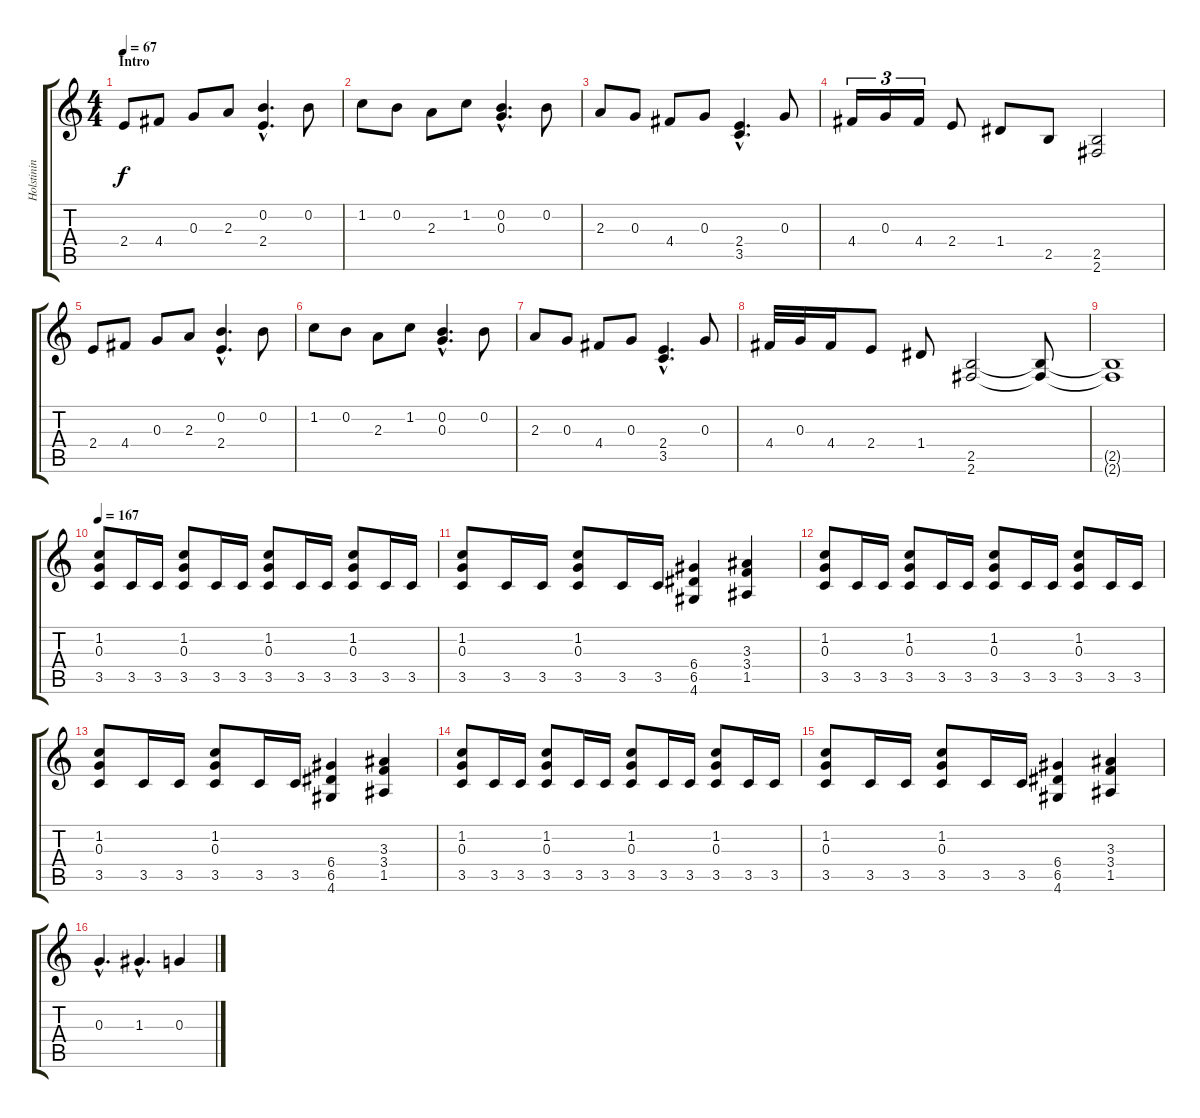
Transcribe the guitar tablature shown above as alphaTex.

\track ("Holstinin" "Holstinin") {instrument distortionguitar}
\staff {score tabs}
\tuning (E4 B3 G3 D3 A2 E2) {hide}
\ts (4 4)
\section ("" "Intro")
\tempo 67
\clef g2
\ks c
2.4.8{dy f volume 16 instrument distortionguitar} 4.4.8 0.3.8 2.3.8 (0.2{hac} 2.4{hac}).4{d} 0.2.8 |
1.2.8 0.2.8 2.3.8 1.2.8 (0.2{hac} 0.3{hac}).4{d} 0.2.8 |
2.3.8 0.3.8 4.4.8 0.3.8 (2.4{hac} 3.5{hac}).4{d} 0.3.8 |
4.4.16{tu (3 2)} 0.3.16{tu (3 2)} 4.4.16{tu (3 2)} 2.4.8 1.4.8 2.5.8 (2.5 2.6).2 |
2.4.8 4.4.8 0.3.8 2.3.8 (0.2{hac} 2.4{hac}).4{d} 0.2.8 |
1.2.8 0.2.8 2.3.8 1.2.8 (0.2{hac} 0.3{hac}).4{d} 0.2.8 |
2.3.8 0.3.8 4.4.8 0.3.8 (2.4{hac} 3.5{hac}).4{d} 0.3.8 |
4.4.32 0.3.32 4.4.16 2.4.8 1.4.8 (2.5 2.6).2 (2.5{t} 2.6{t}).8 |
(2.5{t} 2.6{t}).1 |
\tempo 167
(1.2 0.3 3.5).8 3.5.16 3.5.16 (1.2 0.3 3.5).8 3.5.16 3.5.16 (1.2 0.3 3.5).8 3.5.16 3.5.16 (1.2 0.3 3.5).8 3.5.16 3.5.16 |
(1.2 0.3 3.5).8 3.5.16 3.5.16 (1.2 0.3 3.5).8 3.5.16 3.5.16 (6.4 6.5 4.6).4 (3.3 3.4 1.5).4 |
(1.2 0.3 3.5).8 3.5.16 3.5.16 (1.2 0.3 3.5).8 3.5.16 3.5.16 (1.2 0.3 3.5).8 3.5.16 3.5.16 (1.2 0.3 3.5).8 3.5.16 3.5.16 |
(1.2 0.3 3.5).8 3.5.16 3.5.16 (1.2 0.3 3.5).8 3.5.16 3.5.16 (6.4 6.5 4.6).4 (3.3 3.4 1.5).4 |
(1.2 0.3 3.5).8 3.5.16 3.5.16 (1.2 0.3 3.5).8 3.5.16 3.5.16 (1.2 0.3 3.5).8 3.5.16 3.5.16 (1.2 0.3 3.5).8 3.5.16 3.5.16 |
(1.2 0.3 3.5).8 3.5.16 3.5.16 (1.2 0.3 3.5).8 3.5.16 3.5.16 (6.4 6.5 4.6).4 (3.3 3.4 1.5).4 |
0.3{hac}.4{d} 1.3{hac}.4{d} 0.3.4
